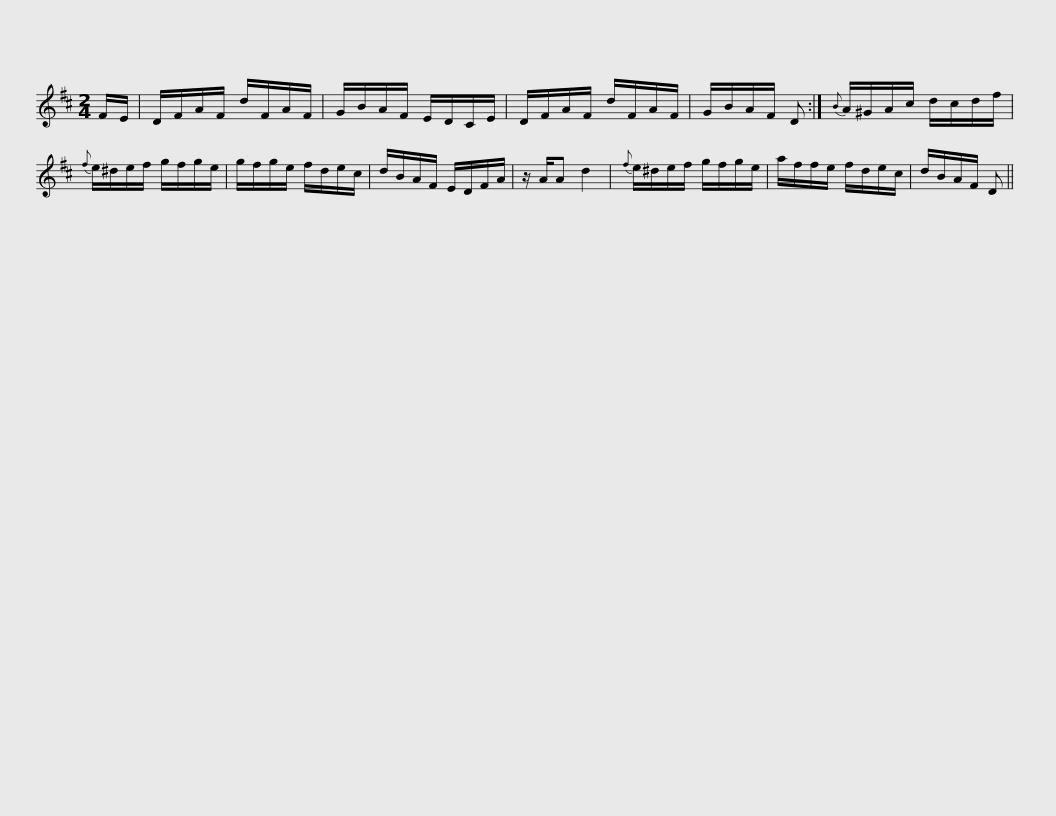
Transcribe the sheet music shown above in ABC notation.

X:1
L:1/8
M:2/4
I:linebreak $
K:D
V:1 treble
V:1
 F/E/ | D/F/A/F/ d/F/A/F/ | G/B/A/F/ E/D/C/E/ | D/F/A/F/ d/F/A/F/ | G/B/A/F/ D :| %5
{B} A/^G/A/c/ d/c/d/f/ |${f} e/^d/e/f/ g/f/g/e/ | g/f/g/e/ f/d/e/c/ | d/B/A/F/ E/D/F/A/ | z/ A/A d2 | %10
{f} e/^d/e/f/ g/f/g/e/ | a/f/f/e/ f/d/e/c/ |$ d/B/A/F/ D || %13
